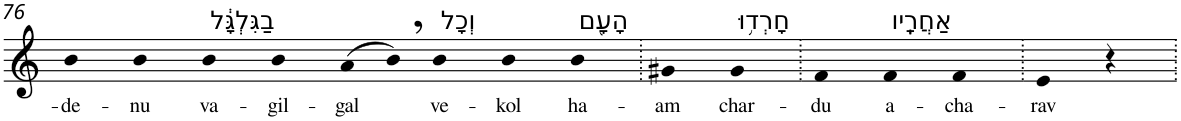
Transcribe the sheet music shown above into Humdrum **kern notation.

**kern	**text
*part1	*part1
*staff1	*staff1
*I"Piano	*
*I'Pno	*
!!LO:PB:g=z
*clefG2	*
*k[]	*
=76	=76
!	!LO:LY:b
4b	-de-
!	!LO:LY:b
4b	-nu
!LO:TX:a:t=בַגִּלְגָּ֔ל	!
!	!LO:LY:b
4b	va-
!	!LO:LY:b
4b	-gil-
!	!LO:LY:b
(>8a	-gal
8b,)	.
!LO:TX:a:t=וְכָל	!
!	!LO:LY:b
4b	ve-
!	!LO:LY:b
4b	-kol
!LO:TX:a:t=הָעָ֖ם	!
!	!LO:LY:b
4b	ha-
=77.	=77.
!	!LO:LY:b
4g#X	-am
!LO:TX:a:t=חָרְד֥וּ	!
!	!LO:LY:b
4g#	char-
=78.	=78.
!	!LO:LY:b
4f	-du
!LO:TX:a:t=אַחֲרָֽיו	!
!	!LO:LY:b
4f	a-
!	!LO:LY:b
4f	-cha-
=79.	=79.
!	!LO:LY:b
4e	-rav
4r	.
=.	=.
*-	*-
